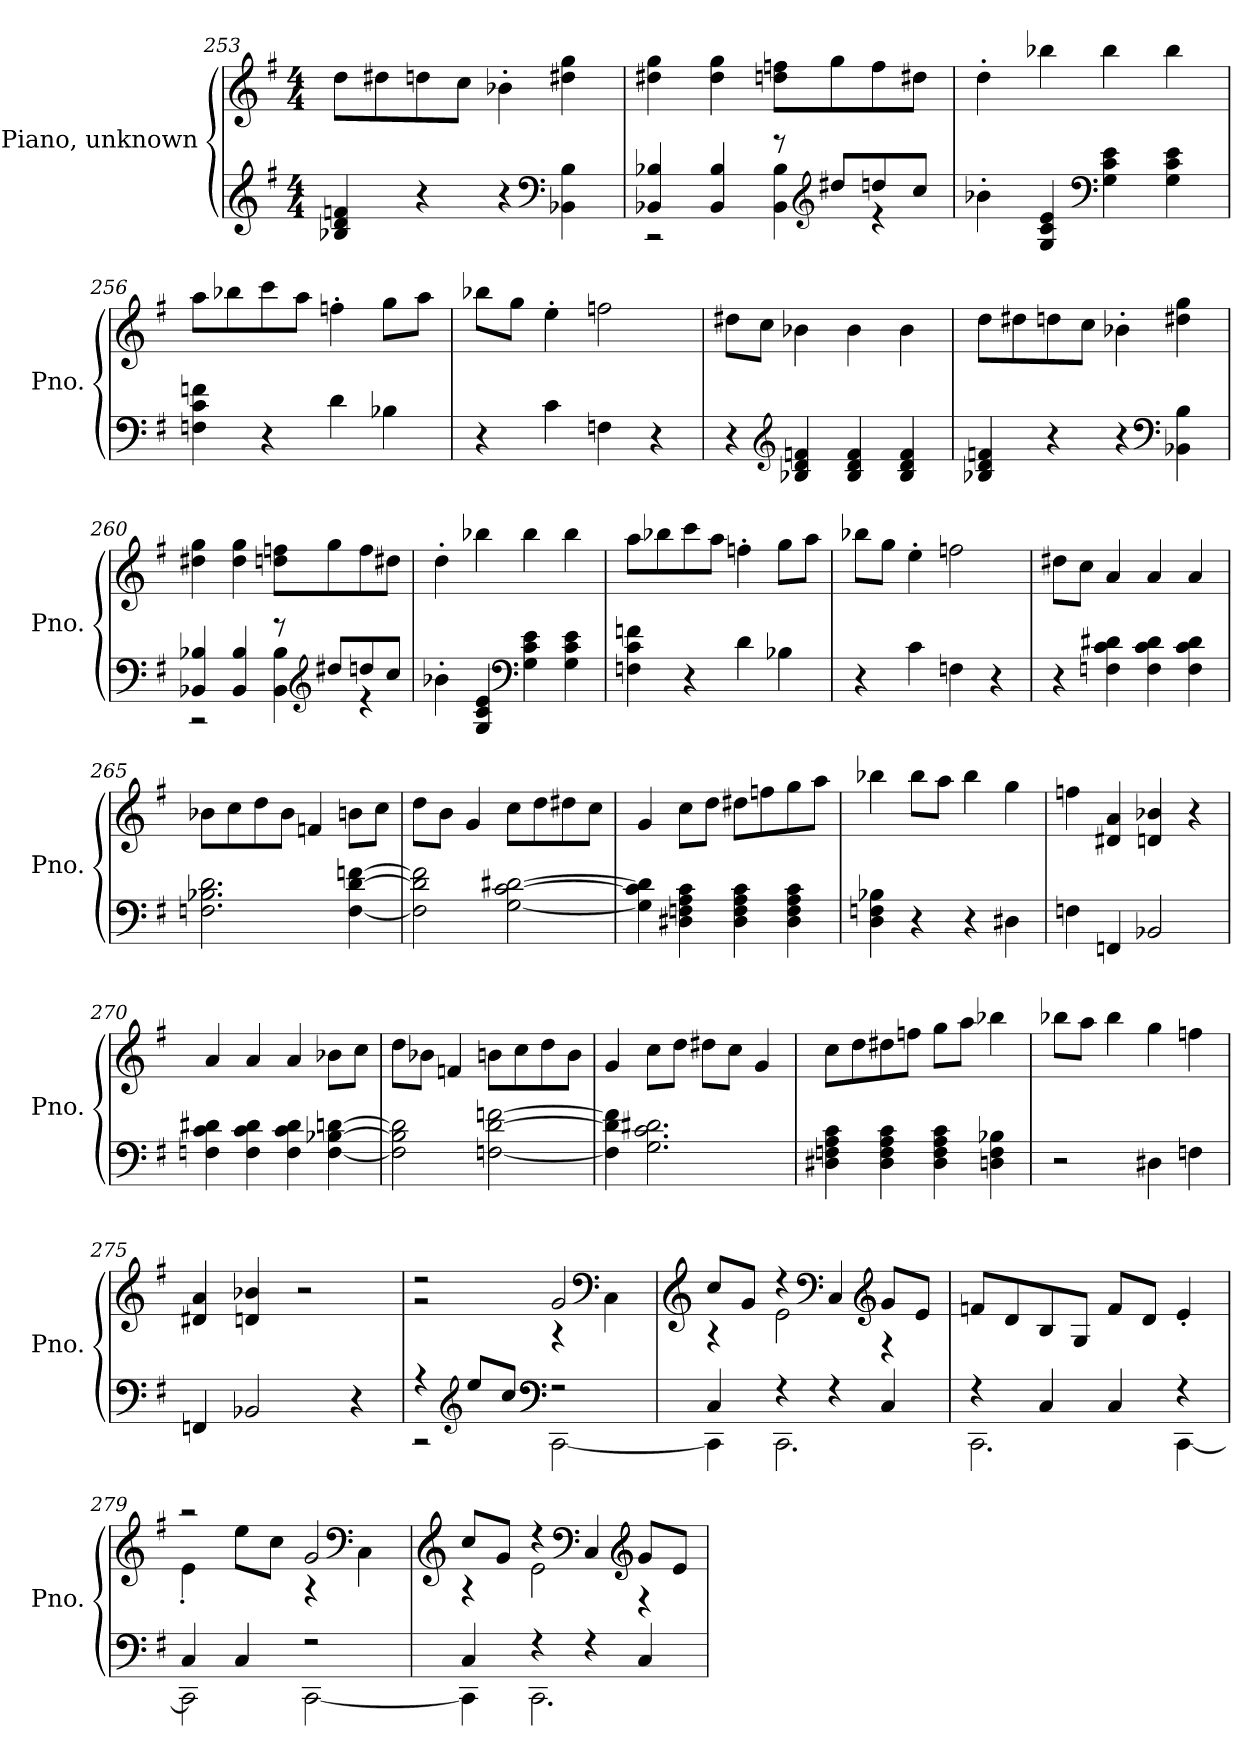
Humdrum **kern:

**kern	**kern
*part1	*part1
*staff2	*staff1
*I"Piano, unknown	*
*I'Pno.	*
*clefG2	*clefG2
*k[f#]	*k[f#]
*M4/4	*M4/4
=253	=253
4B-X/ 4d/ 4fn/	8dd\L
.	8dd#X\
4r	8ddn\
.	8cc\J
4r	4b-X'\
*clefF4	*
4BB-X\ 4B-\	4dd#X\ 4gg\
!!LO:LB:g=z
=254	=254
*^	*
4BB-X/ 4B-X/	2r	4dd#X\ 4gg\
4BB-/ 4B-/	.	4dd#\ 4gg\
8r	4BB-\ 4B-\	8ddn\ 8ffn\L
*clefG2	*	*
8dd#X/L	.	8gg\
8ddn/	4r	8ff\
8cc/J	.	8dd#X\J
*v	*v	*
=255	=255
4b-X'\	4dd'\
4G/ 4c/ 4e/	4bb-X\
*clefF4	*
4G\ 4c\ 4e\	4bb-\
4G\ 4c\ 4e\	4bb-\
=256	=256
4Fn\ 4c\ 4fn\	8aa\L
.	8bb-X\
4r	8ccc\
.	8aa\J
4d\	4ffn'\
4B-X\	8gg\L
.	8aa\J
=257	=257
4r	8bb-X\L
.	8gg\J
4c\	4ee'\
4Fn\	2ffn\
4r	.
!!LO:LB:g=z
=258	=258
4r	8dd#X\L
.	8cc\J
*clefG2	*
4B-X/ 4d/ 4fn/	4b-X\
4B-/ 4d/ 4f/	4b-\
4B-/ 4d/ 4f/	4b-\
=259	=259
4B-X/ 4d/ 4fn/	8dd\L
.	8dd#X\
4r	8ddn\
.	8cc\J
4r	4b-X'\
*clefF4	*
4BB-X\ 4B-\	4dd#X\ 4gg\
=260	=260
*^	*
4BB-X/ 4B-X/	2r	4dd#X\ 4gg\
4BB-/ 4B-/	.	4dd#\ 4gg\
8r	4BB-\ 4B-\	8ddn\ 8ffn\L
*clefG2	*	*
8dd#X/L	.	8gg\
8ddn/	4r	8ff\
8cc/J	.	8dd#X\J
*v	*v	*
=261	=261
4b-X'\	4dd'\
4G/ 4c/ 4e/	4bb-X\
*clefF4	*
4G\ 4c\ 4e\	4bb-\
4G\ 4c\ 4e\	4bb-\
!!LO:LB:g=z
=262	=262
4Fn\ 4c\ 4fn\	8aa\L
.	8bb-X\
4r	8ccc\
.	8aa\J
4d\	4ffn'\
4B-X\	8gg\L
.	8aa\J
=263	=263
4r	8bb-X\L
.	8gg\J
4c\	4ee'\
4Fn\	2ffn\
4r	.
=264	=264
4r	8dd#X\L
.	8cc\J
4Fn\ 4c\ 4d#X\	4a/
4F\ 4c\ 4d#\	4a/
4F\ 4c\ 4d#\	4a/
=265	=265
2.Fn\ 2.B-X\ 2.d\	8b-X\L
.	8cc\
.	8dd\
.	8b-\J
.	4fn/
[4F\ [4d\ [4fn\	8bn\L
.	8cc\J
!!LO:LB:g=z
=266	=266
2F\] 2d\] 2f\]	8dd\L
.	8b\J
.	4g/
[2G\ [2c\ [2d#X\	8cc\L
.	8dd\
.	8dd#X\
.	8cc\J
=267	=267
4G\] 4c\] 4d#\]	4g/
4D#X\ 4Fn\ 4A\ 4c\	8cc\L
.	8dd\J
4D#\ 4F\ 4A\ 4c\	8dd#X\L
.	8ffn\
4D#\ 4F\ 4A\ 4c\	8gg\
.	8aa\J
=268	=268
4D\ 4Fn\ 4B-X\	4bb-X\
4r	8bb-\L
.	8aa\J
4r	4bb-\
4D#X\	4gg\
=269	=269
4Fn\	4ffn\
4FFn/	4d#X/ 4a/
2BB-X/	4dn/ 4b-X/
.	4r
=270	=270
4Fn\ 4c\ 4d#X\	4a/
4F\ 4c\ 4d#\	4a/
4F\ 4c\ 4d#\	4a/
[4F\ [4B-X\ [4dn\	8b-X\L
.	8cc\J
!!LO:PB:g=z
=271	=271
2F\] 2B-\] 2d\]	8dd\L
.	8b-X\J
.	4fn/
[2Fn\ [2d\ [2fn\	8bn\L
.	8cc\
.	8dd\
.	8b\J
=272	=272
4F\] 4d\] 4f\]	4g/
2.G\ 2.c\ 2.d#X\	8cc\L
.	8dd\J
.	8dd#X\L
.	8cc\J
.	4g/
=273	=273
4D#X\ 4Fn\ 4A\ 4c\	8cc\L
.	8dd\
4D#\ 4F\ 4A\ 4c\	8dd#X\
.	8ffn\J
4D#\ 4F\ 4A\ 4c\	8gg\L
.	8aa\J
4Dn\ 4F\ 4B-X\	4bb-X\
=274	=274
2r	8bb-X\L
.	8aa\J
.	4bb-\
4D#X\	4gg\
4Fn\	4ffn\
=275	=275
4FFn/	4d#X/ 4a/
2BB-X/	4dn/ 4b-X/
.	2r
4r	.
!!LO:LB:g=z
=276	=276
*^	*^
4r	2r	2r	2r
*clefG2	*	*	*
8ee/L	.	.	.
8cc/J	.	.	.
*clefF4	*	*	*
2r	[2CC\	2g/	4r
*	*	*clefF4	*
.	.	.	4C\
=277	=277	=277	=277
*	*	*clefG2	*
4C/	4CC\]	8cc/L	4r
.	.	8g/J	.
4r	2.CC\	4r	2e\
*	*	*clefF4	*
4r	.	4C/	.
*	*	*clefG2	*
4C/	.	8g/L	4r
.	.	8e/J	.
*	*	*v	*v
=278	=278	=278
4r	2.CC\	8fn/L
.	.	8d/
4C/	.	8B/
.	.	8G/J
4C/	.	8f/L
.	.	8d/J
4r	[4CC\	4e'/
=279	=279	=279
*	*	*^
4C/	2CC\]	2r	4e'\
4C/	.	.	8ee\L
.	.	.	8cc\J
2r	[2CC\	2g/	4r
*	*	*clefF4	*
.	.	.	4C\
!!LO:LB:g=z	!!
=280	=280	=280	=280
*	*	*clefG2	*
4C/	4CC\]	8cc/L	4r
.	.	8g/J	.
4r	2.CC\	4r	2e\
*	*	*clefF4	*
4r	.	4C/	.
*	*	*clefG2	*
4C/	.	8g/L	4r
.	.	8e/J	.
*v	*v	*	*
*	*v	*v
=	=
*-	*-
